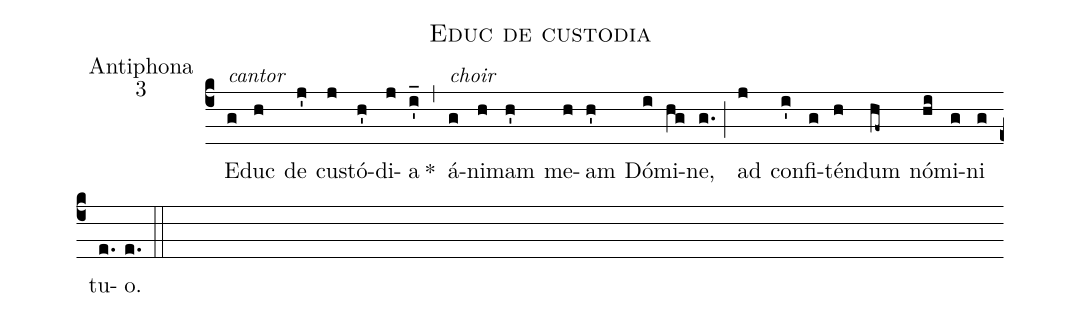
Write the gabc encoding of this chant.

name:Educ de custodia;
office-part:Antiphona;
mode:3;
%%
(c4)<alt>cantor</alt> E(g)duc(h) de(j') cu(j)stó(h')di(j)a(i'_) *(,)<alt>choir</alt> á(g)ni(h)mam(h') me(h)am(h') Dó(i)mi(hg)ne,(g.) (;) ad(j) con(i')fi(g)tén(h)dum(hf~) nó(hi)mi(g)ni(g) tu(e.)o.(e.) (::)
